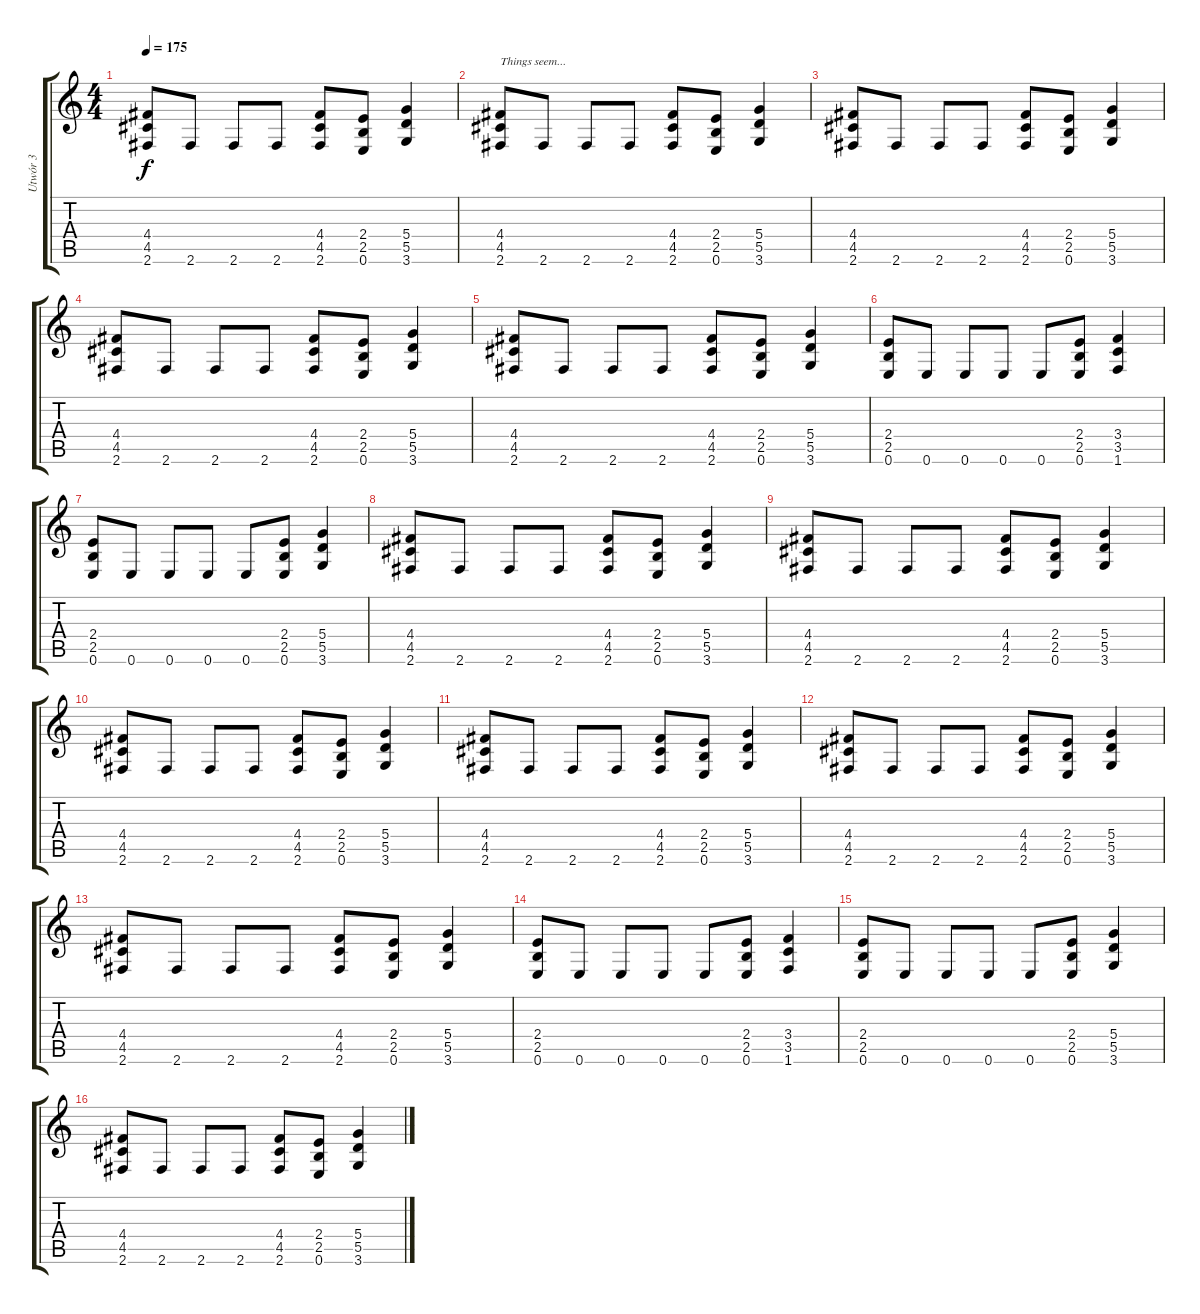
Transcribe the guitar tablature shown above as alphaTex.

\track ("Utwór 3" "Utwór 3") {instrument distortionguitar}
\staff {score tabs}
\tuning (E4 B3 G3 D3 A2 E2) {hide}
\ts (4 4)
\tempo 175
\clef g2
\ks c
(4.4 4.5 2.6).8{dy f} 2.6.8 2.6.8 2.6.8 (4.4 4.5 2.6).8 (2.4 2.5 0.6).8 (5.4 5.5 3.6).4 |
(4.4 4.5 2.6).8{txt "Things seem..."} 2.6.8 2.6.8 2.6.8 (4.4 4.5 2.6).8 (2.4 2.5 0.6).8 (5.4 5.5 3.6).4 |
(4.4 4.5 2.6).8 2.6.8 2.6.8 2.6.8 (4.4 4.5 2.6).8 (2.4 2.5 0.6).8 (5.4 5.5 3.6).4 |
(4.4 4.5 2.6).8 2.6.8 2.6.8 2.6.8 (4.4 4.5 2.6).8 (2.4 2.5 0.6).8 (5.4 5.5 3.6).4 |
(4.4 4.5 2.6).8 2.6.8 2.6.8 2.6.8 (4.4 4.5 2.6).8 (2.4 2.5 0.6).8 (5.4 5.5 3.6).4 |
(2.4 2.5 0.6).8 0.6.8 0.6.8 0.6.8 0.6.8 (2.4 2.5 0.6).8 (3.4 3.5 1.6).4 |
(2.4 2.5 0.6).8 0.6.8 0.6.8 0.6.8 0.6.8 (2.4 2.5 0.6).8 (5.4 5.5 3.6).4 |
(4.4 4.5 2.6).8 2.6.8 2.6.8 2.6.8 (4.4 4.5 2.6).8 (2.4 2.5 0.6).8 (5.4 5.5 3.6).4 |
(4.4 4.5 2.6).8 2.6.8 2.6.8 2.6.8 (4.4 4.5 2.6).8 (2.4 2.5 0.6).8 (5.4 5.5 3.6).4 |
(4.4 4.5 2.6).8 2.6.8 2.6.8 2.6.8 (4.4 4.5 2.6).8 (2.4 2.5 0.6).8 (5.4 5.5 3.6).4 |
(4.4 4.5 2.6).8 2.6.8 2.6.8 2.6.8 (4.4 4.5 2.6).8 (2.4 2.5 0.6).8 (5.4 5.5 3.6).4 |
(4.4 4.5 2.6).8 2.6.8 2.6.8 2.6.8 (4.4 4.5 2.6).8 (2.4 2.5 0.6).8 (5.4 5.5 3.6).4 |
(4.4 4.5 2.6).8 2.6.8 2.6.8 2.6.8 (4.4 4.5 2.6).8 (2.4 2.5 0.6).8 (5.4 5.5 3.6).4 |
(2.4 2.5 0.6).8 0.6.8 0.6.8 0.6.8 0.6.8 (2.4 2.5 0.6).8 (3.4 3.5 1.6).4 |
(2.4 2.5 0.6).8 0.6.8 0.6.8 0.6.8 0.6.8 (2.4 2.5 0.6).8 (5.4 5.5 3.6).4 |
(4.4 4.5 2.6).8 2.6.8 2.6.8 2.6.8 (4.4 4.5 2.6).8 (2.4 2.5 0.6).8 (5.4 5.5 3.6).4
